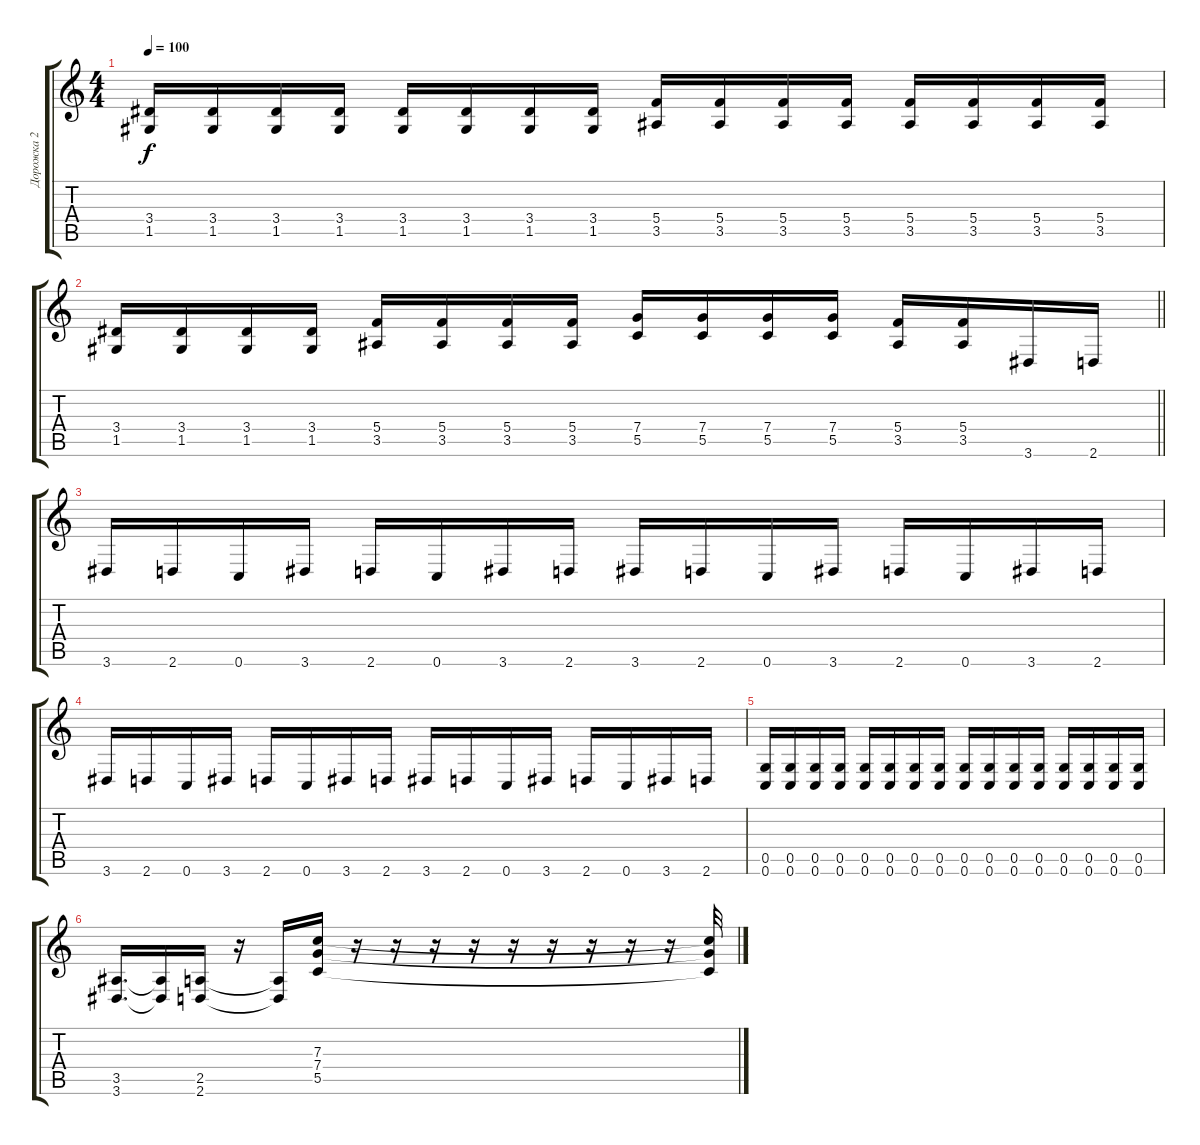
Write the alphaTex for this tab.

\track ("Дорожка 2" "Дорожка 2") {instrument distortionguitar}
\staff {score tabs}
\tuning (D4 A3 F3 C3 G2 C2) {hide}
\ts (4 4)
\tempo 100
\clef g2
\ks c
(3.4 1.5).16{dy f} (3.4 1.5).16 (3.4 1.5).16 (3.4 1.5).16 (3.4 1.5).16 (3.4 1.5).16 (3.4 1.5).16 (3.4 1.5).16 (5.4 3.5).16 (5.4 3.5).16 (5.4 3.5).16 (5.4 3.5).16 (5.4 3.5).16 (5.4 3.5).16 (5.4 3.5).16 (5.4 3.5).16 |
\barLineRight lightlight
(3.4 1.5).16 (3.4 1.5).16 (3.4 1.5).16 (3.4 1.5).16 (5.4 3.5).16 (5.4 3.5).16 (5.4 3.5).16 (5.4 3.5).16 (7.4 5.5).16 (7.4 5.5).16 (7.4 5.5).16 (7.4 5.5).16 (5.4 3.5).16 (5.4 3.5).16 3.6.16 2.6.16 |
3.6.16 2.6.16 0.6.16 3.6.16 2.6.16 0.6.16 3.6.16 2.6.16 3.6.16 2.6.16 0.6.16 3.6.16 2.6.16 0.6.16 3.6.16 2.6.16 |
3.6.16 2.6.16 0.6.16 3.6.16 2.6.16 0.6.16 3.6.16 2.6.16 3.6.16 2.6.16 0.6.16 3.6.16 2.6.16 0.6.16 3.6.16 2.6.16 |
(0.5 0.6).16 (0.5 0.6).16 (0.5 0.6).16 (0.5 0.6).16 (0.5 0.6).16 (0.5 0.6).16 (0.5 0.6).16 (0.5 0.6).16 (0.5 0.6).16 (0.5 0.6).16 (0.5 0.6).16 (0.5 0.6).16 (0.5 0.6).16 (0.5 0.6).16 (0.5 0.6).16 (0.5 0.6).16 |
(3.5 3.6).16{d} (3.5{t} 3.6{t}).16 (2.5 2.6).16 r.16 (2.5{t} 2.6{t}).16 (7.3 7.4 5.5).16 r.16 r.16 r.16 r.16 r.16 r.16 r.16 r.16 r.16 (7.3{t} 7.4{t} 5.5{t}).32
